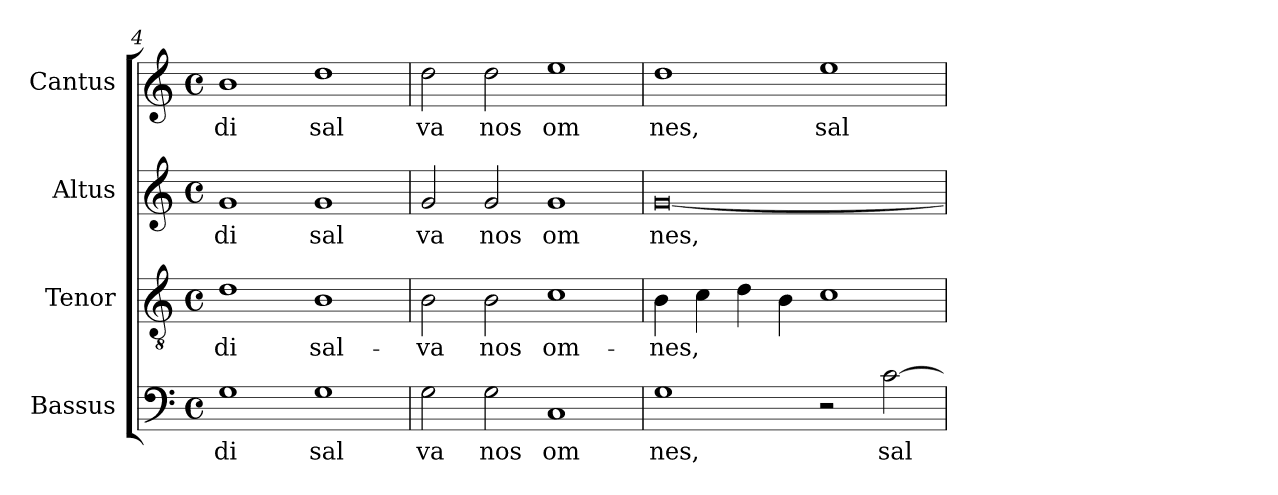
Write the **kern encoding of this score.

**kern	**text	**kern	**text	**kern	**text	**kern	**text
*part4	*part4	*part3	*part3	*part2	*part2	*part1	*part1
*staff4	*staff4	*staff3	*staff3	*staff2	*staff2	*staff1	*staff1
*I"Bassus	*	*I"Tenor	*	*I"Altus	*	*I"Cantus	*
*clefF4	*	*clefGv2	*	*clefG2	*	*clefG2	*
*M4/4	*	*M4/4	*	*M4/4	*	*M4/4	*
*met(c)	*	*met(c)	*	*met(c)	*	*met(c)	*
=4	=4	=4	=4	=4	=4	=4	=4
!	!LO:LY:b:cj	!	!LO:LY:b:cj	!	!LO:LY:b:cj	!	!LO:LY:b:cj
1G	di	1d	-di	1g	di	1b	di
!	!LO:LY:b:cj	!	!LO:LY:b:cj	!	!LO:LY:b:cj	!	!LO:LY:b:cj
1G	sal	1B	sal-	1g	sal	1dd	sal
=5	=5	=5	=5	=5	=5	=5	=5
!	!LO:LY:b:cj	!	!LO:LY:b:cj	!	!LO:LY:b:cj	!	!LO:LY:b:cj
2G\	va	2B\	-va	2g/	va	2dd\	va
!	!LO:LY:b:cj	!	!LO:LY:b:cj	!	!LO:LY:b:cj	!	!LO:LY:b:cj
2G\	nos	2B\	nos	2g/	nos	2dd\	nos
!	!LO:LY:b:cj	!	!LO:LY:b:cj	!	!LO:LY:b:cj	!	!LO:LY:b:cj
1C	om	1c	om-	1g	om	1ee	om
=6	=6	=6	=6	=6	=6	=6	=6
!	!LO:LY:b:cj	!	!LO:LY:b	!	!LO:LY:b	!	!LO:LY:b:cj
1G	nes,	4B\	-nes,	[<0g	nes,	1dd	nes,
.	.	4c\	.	.	.	.	.
.	.	4d\	.	.	.	.	.
.	.	4B\	.	.	.	.	.
!	!	!	!	!	!	!	!LO:LY:b:cj
2r	.	1c	.	.	.	1ee	sal
!	!LO:LY:b	!	!	!	!	!	!
[>2c\	sal	.	.	.	.	.	.
=	=	=	=	=	=	=	=
*-	*-	*-	*-	*-	*-	*-	*-
